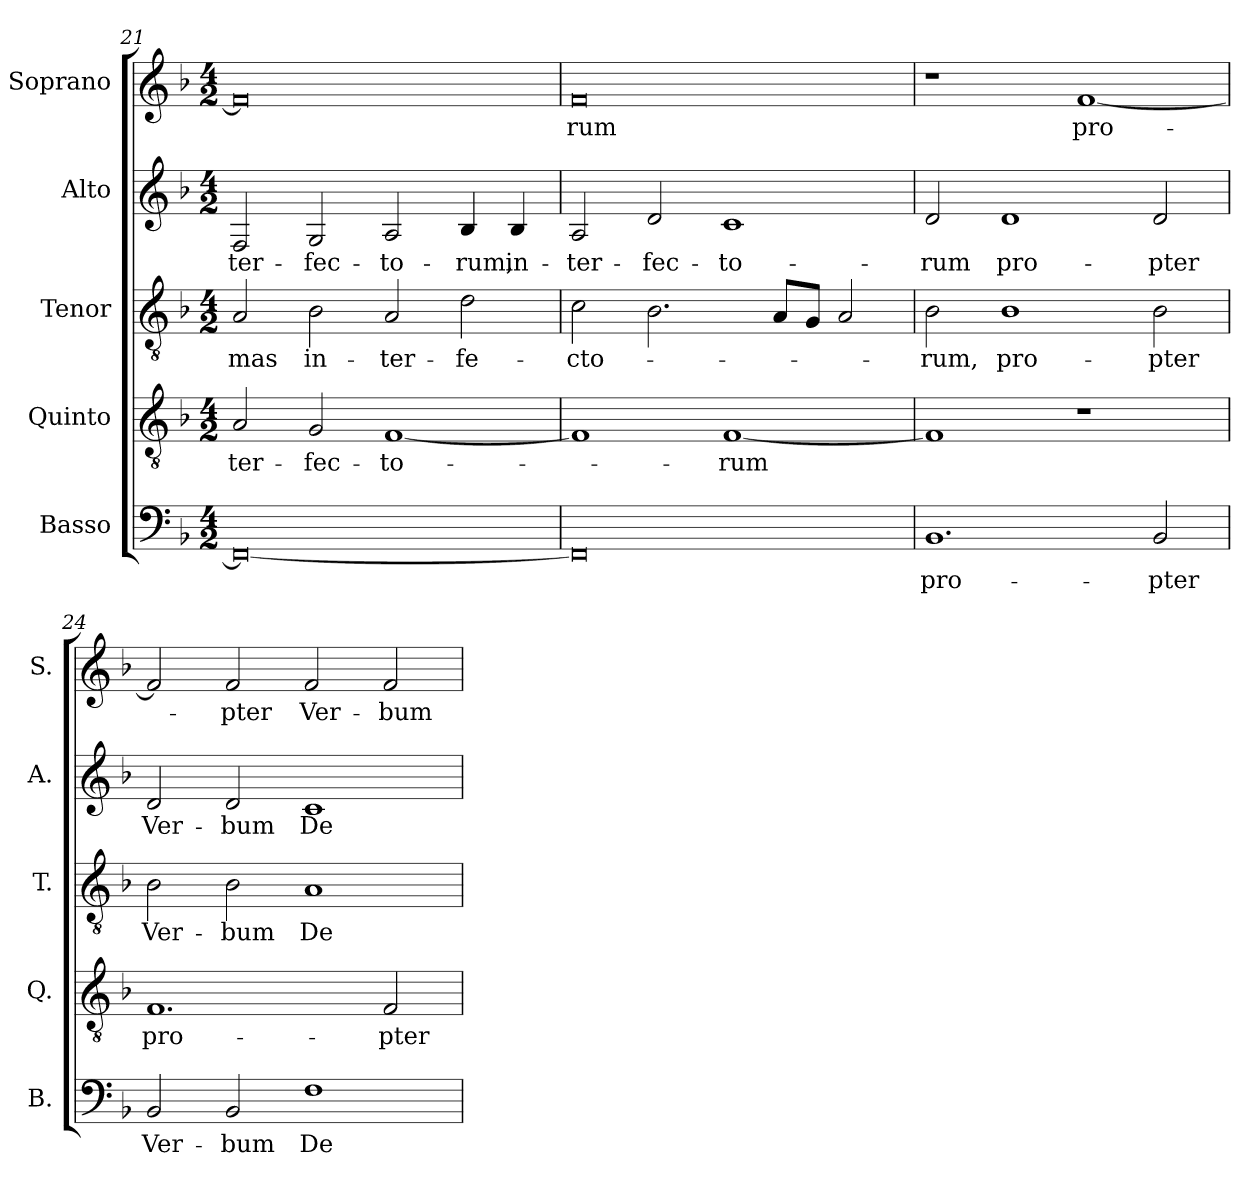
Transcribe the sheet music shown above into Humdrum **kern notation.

**kern	**text	**kern	**text	**kern	**text	**kern	**text	**kern	**text
*part5	*part5	*part4	*part4	*part3	*part3	*part2	*part2	*part1	*part1
*staff5	*staff5	*staff4	*staff4	*staff3	*staff3	*staff2	*staff2	*staff1	*staff1
*I"Basso	*	*I"Quinto	*	*I"Tenor	*	*I"Alto	*	*I"Soprano	*
*I'B.	*	*I'Q.	*	*I'T.	*	*I'A.	*	*I'S.	*
*clefF4	*	*clefGv2	*	*clefGv2	*	*clefG2	*	*clefG2	*
*	*	*ITrd7c12	*	*ITrd7c12	*	*	*	*	*
*k[b-]	*	*k[b-]	*	*k[b-]	*	*k[b-]	*	*k[b-]	*
*F:	*	*F:	*	*F:	*	*F:	*	*F:	*
*M4/2	*	*M4/2	*	*M4/2	*	*M4/2	*	*M4/2	*
=21	=21	=21	=21	=21	=21	=21	=21	=21	=21
!	!	!	!LO:LY:b:color=#000000	!	!	!	!	!	!
!	!	!	!	!	!LO:LY:b:color=#000000	!	!	!	!
!	!	!	!	!	!	!	!LO:LY:b:color=#000000	!	!
0FFi_	.	2AAi/	-ter-	2AAi/	-mas	2Fi/	-ter-	0fi]	.
!	!	!	!LO:LY:b:color=#000000	!	!	!	!	!	!
!	!	!	!	!	!LO:LY:b:color=#000000	!	!	!	!
!	!	!	!	!	!	!	!LO:LY:b:color=#000000	!	!
.	.	2GGi/	-fec-	2BB-i\	in-	2Gi/	-fec-	.	.
!	!	!	!LO:LY:b:color=#000000	!	!	!	!	!	!
!	!	!	!	!	!LO:LY:b:color=#000000	!	!	!	!
!	!	!	!	!	!	!	!LO:LY:b:color=#000000	!	!
.	.	[1FFi	-to-	2AAi/	-ter-	2Ai/	-to-	.	.
!	!	!	!	!	!LO:LY:b:color=#000000	!	!	!	!
!	!	!	!	!	!	!	!LO:LY:b:color=#000000	!	!
.	.	.	.	2Di\	-fe-	4B-i/	-rum,	.	.
!	!	!	!	!	!	!	!LO:LY:b:color=#000000	!	!
.	.	.	.	.	.	4B-i/	in-	.	.
=22	=22	=22	=22	=22	=22	=22	=22	=22	=22
!	!	!	!	!	!LO:LY:b:color=#000000	!	!	!	!
!	!	!	!	!	!	!	!LO:LY:b:color=#000000	!	!
!	!	!	!	!	!	!	!	!	!LO:LY:b:color=#000000
0FFi]	.	1FFi]	.	2Ci\	-cto-	2Ai/	-ter-	0fi	-rum
!	!	!	!	!	!	!	!LO:LY:b:color=#000000	!	!
.	.	.	.	2.BB-i\	.	2di/	-fec-	.	.
!	!	!	!LO:LY:b:color=#000000	!	!	!	!	!	!
!	!	!	!	!	!	!	!LO:LY:b:color=#000000	!	!
.	.	[1FFi	-rum	.	.	1ci	-to-	.	.
.	.	.	.	8AAi/L	.	.	.	.	.
.	.	.	.	8GGi/J	.	.	.	.	.
.	.	.	.	2AAi/	.	.	.	.	.
=23	=23	=23	=23	=23	=23	=23	=23	=23	=23
!	!LO:LY:b:color=#000000	!	!	!	!	!	!	!	!
!	!	!	!	!	!LO:LY:b:color=#000000	!	!	!	!
!	!	!	!	!	!	!	!LO:LY:b:color=#000000	!	!
1.BB-i	pro-	1FFi]	.	2BB-i\	-rum,	2di/	-rum	1r	.
!	!	!	!	!	!LO:LY:b:color=#000000	!	!	!	!
!	!	!	!	!	!	!	!LO:LY:b:color=#000000	!	!
.	.	.	.	1BB-i	pro-	1di	pro-	.	.
!	!	!	!	!	!	!	!	!	!LO:LY:b:color=#000000
.	.	1r	.	.	.	.	.	[1fi	pro-
!	!LO:LY:b:color=#000000	!	!	!	!	!	!	!	!
!	!	!	!	!	!LO:LY:b:color=#000000	!	!	!	!
!	!	!	!	!	!	!	!LO:LY:b:color=#000000	!	!
2BB-i/	-pter	.	.	2BB-i\	-pter	2di/	-pter	.	.
!!LO:LB:g=z
=24	=24	=24	=24	=24	=24	=24	=24	=24	=24
!	!LO:LY:b:color=#000000	!	!	!	!	!	!	!	!
!	!	!	!LO:LY:b:color=#000000	!	!	!	!	!	!
!	!	!	!	!	!LO:LY:b:color=#000000	!	!	!	!
!	!	!	!	!	!	!	!LO:LY:b:color=#000000	!	!
2BB-i/	Ver-	1.FFi	pro-	2BB-i\	Ver-	2di/	Ver-	2fi/]	.
!	!LO:LY:b:color=#000000	!	!	!	!	!	!	!	!
!	!	!	!	!	!LO:LY:b:color=#000000	!	!	!	!
!	!	!	!	!	!	!	!LO:LY:b:color=#000000	!	!
!	!	!	!	!	!	!	!	!	!LO:LY:b:color=#000000
2BB-i/	-bum	.	.	2BB-i\	-bum	2di/	-bum	2fi/	-pter
!	!LO:LY:b:color=#000000	!	!	!	!	!	!	!	!
!	!	!	!	!	!LO:LY:b:color=#000000	!	!	!	!
!	!	!	!	!	!	!	!LO:LY:b:color=#000000	!	!
!	!	!	!	!	!	!	!	!	!LO:LY:b:color=#000000
1Fi	De-	.	.	1AAi	De-	1ci	De-	2fi/	Ver-
!	!	!	!LO:LY:b:color=#000000	!	!	!	!	!	!
!	!	!	!	!	!	!	!	!	!LO:LY:b:color=#000000
.	.	2FFi/	-pter	.	.	.	.	2fi/	-bum
=	=	=	=	=	=	=	=	=	=
*-	*-	*-	*-	*-	*-	*-	*-	*-	*-
